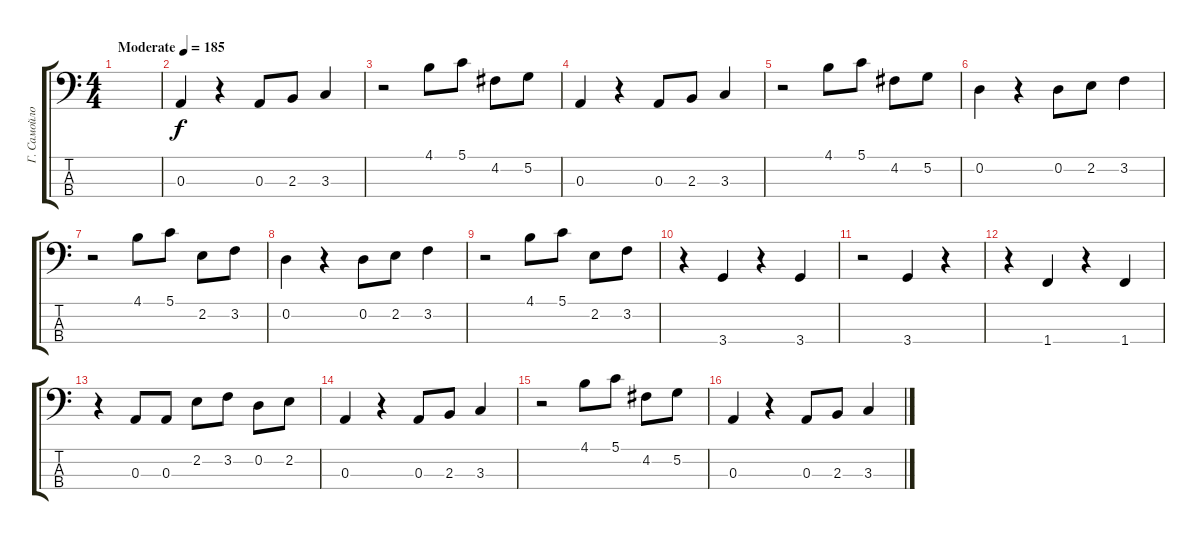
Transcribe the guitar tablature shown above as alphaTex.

\track ("Г. Самойлов" "Г. Самойло") {instrument electricbassfinger}
\staff {score tabs}
\tuning (G2 D2 A1 E1) {hide}
\ts (4 4)
\tempo (185 "Moderate")
\clef f4
\ks c
|
0.3.4 r.4 0.3.8 2.3.8 3.3.4 |
r.2 4.1.8 5.1.8 4.2.8 5.2.8 |
0.3.4 r.4 0.3.8 2.3.8 3.3.4 |
r.2 4.1.8 5.1.8 4.2.8 5.2.8 |
0.2.4 r.4 0.2.8 2.2.8 3.2.4 |
r.2 4.1.8 5.1.8 2.2.8 3.2.8 |
0.2.4 r.4 0.2.8 2.2.8 3.2.4 |
r.2 4.1.8 5.1.8 2.2.8 3.2.8 |
r.4 3.4.4 r.4 3.4.4 |
r.2 3.4.4 r.4 |
r.4 1.4.4 r.4 1.4.4 |
r.4 0.3.8 0.3.8 2.2.8 3.2.8 0.2.8 2.2.8 |
0.3.4 r.4 0.3.8 2.3.8 3.3.4 |
r.2 4.1.8 5.1.8 4.2.8 5.2.8 |
0.3.4 r.4 0.3.8 2.3.8 3.3.4
